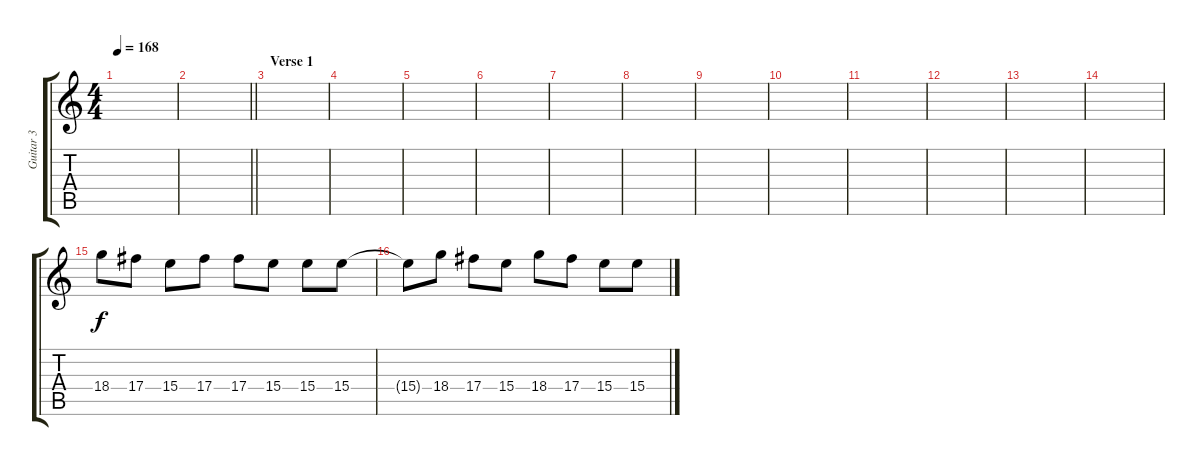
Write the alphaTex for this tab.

\track ("Guitar 3" "Guitar 3") {instrument distortionguitar}
\staff {score tabs}
\tuning (Eb4 Bb3 Gb3 Db3 Ab2 Db2) {hide}
\ts (4 4)
\tempo 168
\clef g2
\ks c
|
\barLineRight lightlight
|
\section ("" "Verse 1")
|
|
|
|
|
|
|
|
|
|
|
|
18.4.8 17.4.8 15.4.8 17.4.8 17.4.8 15.4.8 15.4.8 15.4.8 |
15.4{t}.8 18.4.8 17.4.8 15.4.8 18.4.8 17.4.8 15.4.8 15.4.8
